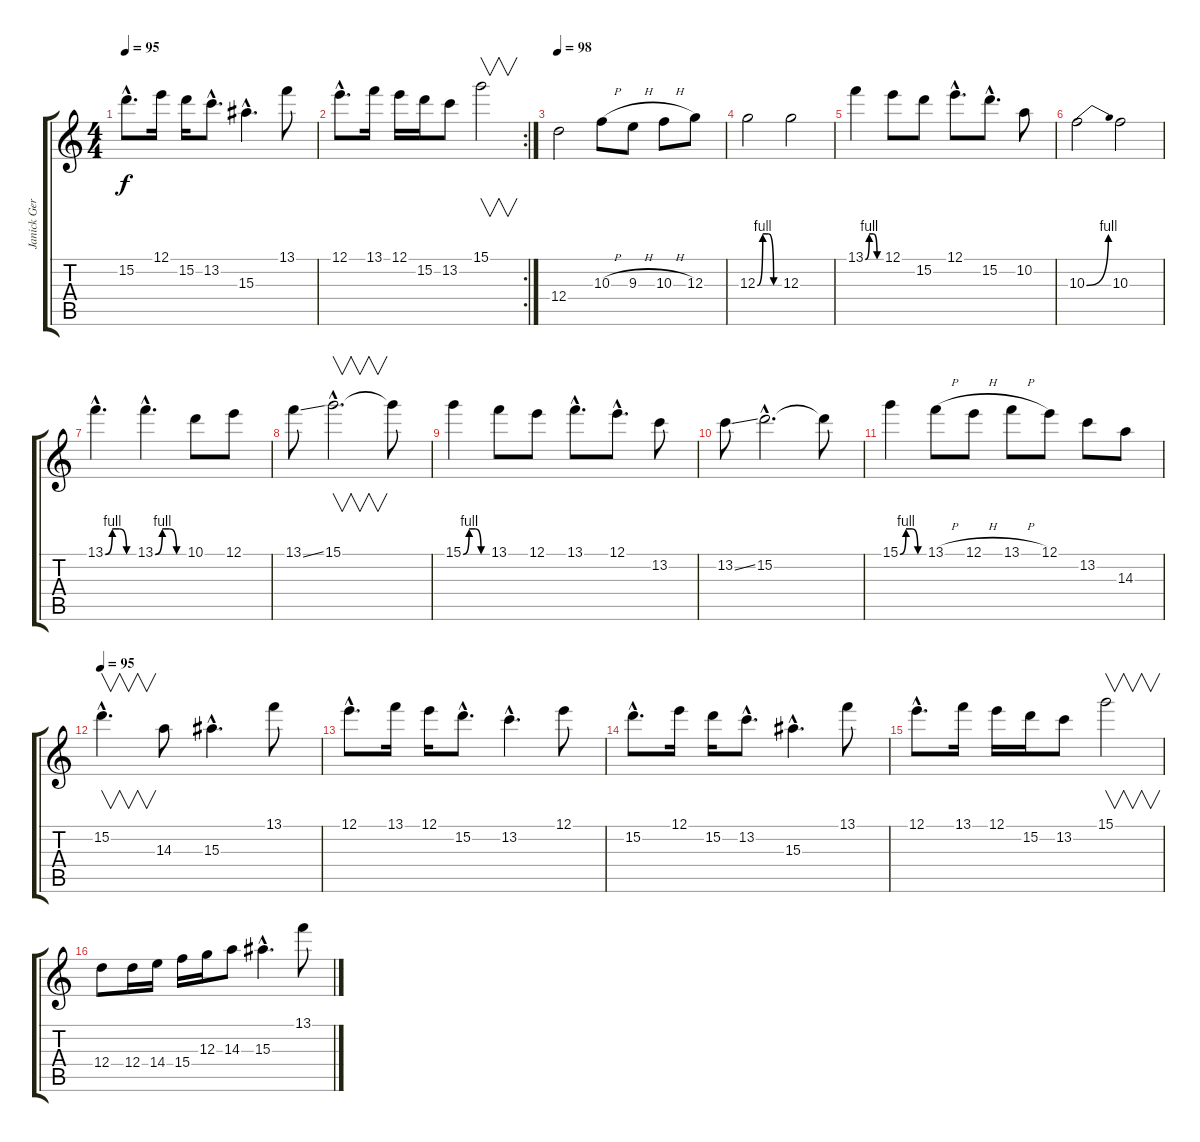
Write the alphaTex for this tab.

\track ("Janick Gers" "Janick Ger") {instrument distortionguitar}
\staff {score tabs}
\tuning (E4 B3 G3 D3 A2 E2) {hide}
\ts (4 4)
\tempo 95
\clef g2
\ks c
15.2{hac}.8{d dy f} 12.1.16 15.2.16 13.2{hac}.8{d} 15.3{hac}.4{d} 13.1.8 |
\rc 2
12.1{hac}.8{d} 13.1.16 12.1.16 15.2.16 13.2.8 15.1.2{v} |
\tempo 98
12.4.2 10.3{h}.8 9.3{h}.8 10.3{h}.8 12.3.8 |
12.3{be (custom 0 0 15 4 30 4 45 0 60 0)}.2 12.3.2 |
13.1{be (custom 0 0 15 4 30 4 45 0 60 0)}.4 12.1.8 15.2.8 12.1{hac}.8{d} 15.2{hac}.8{d} 10.2.8 |
10.3{be (bend 0 0 60 4)}.2 10.3.2 |
13.1{be (custom 0 0 15 4 30 4 45 0 60 0) hac}.4{d} 13.1{be (custom 0 0 15 4 30 4 45 0 60 0) hac}.4{d} 10.1.8 12.1.8 |
13.1{ss}.8 15.1{hac}.2{v d} 15.1{t}.8 |
15.1{be (custom 0 0 15 4 30 4 45 0 60 0)}.4 13.1.8 12.1.8 13.1{hac}.8{d} 12.1{hac}.8{d} 13.2.8 |
13.2{ss}.8 15.2{hac}.2{d} 15.2{t}.8 |
15.1{be (custom 0 0 15 4 30 4 45 0 60 0)}.4 13.1{h}.8 12.1{h}.8 13.1{h}.8 12.1.8 13.2.8 14.3.8 |
\tempo 95
15.2{hac}.4{v d} 14.3.8 15.3{hac}.4{d} 13.1.8 |
12.1{hac}.8{d} 13.1.16 12.1.16 15.2{hac}.8{d} 13.2{hac}.4{d} 12.1.8 |
15.2{hac}.8{d} 12.1.16 15.2.16 13.2{hac}.8{d} 15.3{hac}.4{d} 13.1.8 |
12.1{hac}.8{d} 13.1.16 12.1.16 15.2.16 13.2.8 15.1.2{v} |
12.4.8 12.4.16 14.4.16 15.4.16 12.3.16 14.3.8 15.3{hac}.4{d} 13.1.8
